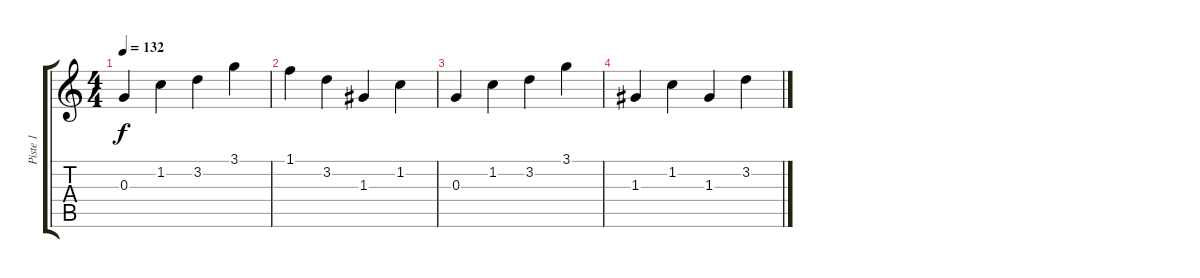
\track ("Piste 1" "Piste 1") {instrument musicbox}
\staff {score tabs}
\tuning (E5 B4 G4 D4 A3 E3) {hide}
\ts (4 4)
\tempo 132
\clef g2
\ks c
0.3.4{dy f} 1.2.4 3.2.4 3.1.4 |
1.1.4 3.2.4 1.3.4 1.2.4 |
0.3.4 1.2.4 3.2.4 3.1.4 |
1.3.4 1.2.4 1.3.4 3.2.4
